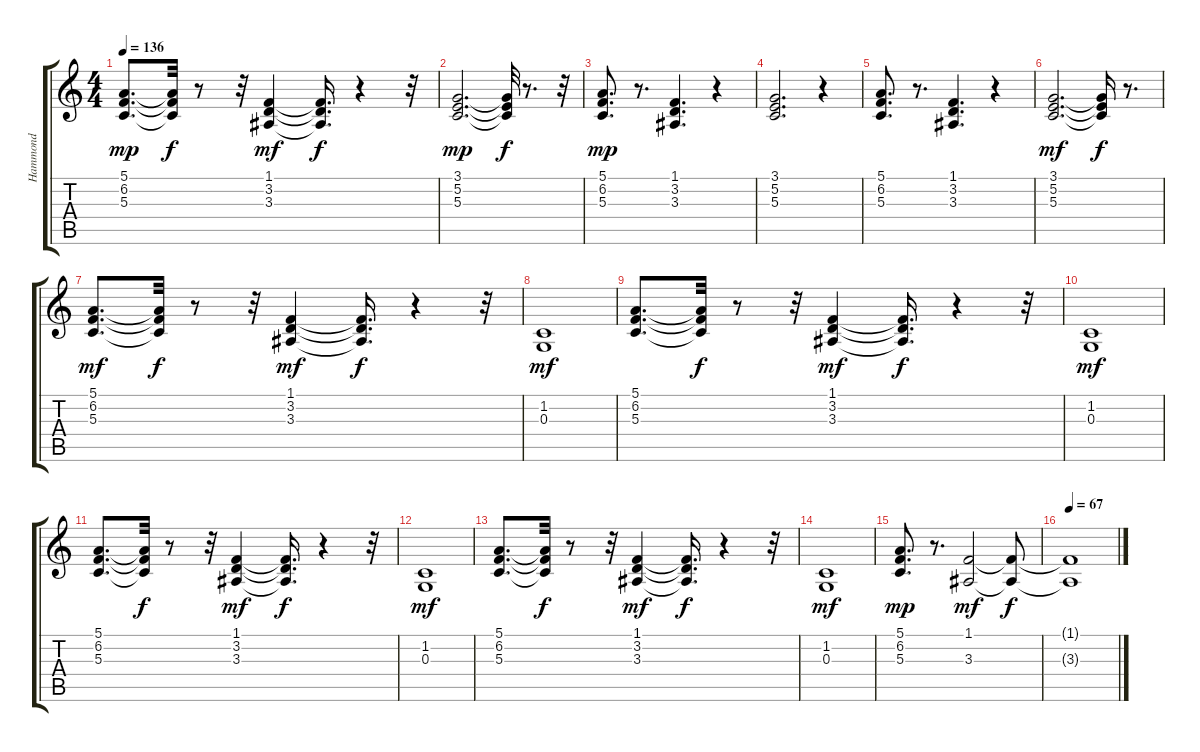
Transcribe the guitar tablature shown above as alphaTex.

\track ("Hammond" "Hammond") {instrument drawbarorgan}
\staff {score tabs}
\tuning (E4 B3 G3 D3 A2 E2) {hide}
\ts (4 4)
\tempo 136
\clef g2
\ks c
(5.1 6.2 5.3).8{d dy mp} (5.1{t} 6.2{t} 5.3{t}).32{dy f} r.8 r.32 (1.1 3.2 3.3).4{dy mf} (1.1{t} 3.2{t} 3.3{t}).16{d dy f} r.4 r.32 |
(3.1 5.2 5.3).2{d dy mp} (3.1{t} 5.2{t} 5.3{t}).32{dy f} r.8{d} r.32 |
(5.1 6.2 5.3).8{d dy mp} r.8{d} (1.1 3.2 3.3).4{d} r.4 |
(3.1 5.2 5.3).2{d} r.4 |
(5.1 6.2 5.3).8{d} r.8{d} (1.1 3.2 3.3).4{d} r.4 |
(3.1 5.2 5.3).2{d dy mf} (3.1{t} 5.2{t} 5.3{t}).16{dy f} r.8{d} |
(5.1 6.2 5.3).8{d dy mf} (5.1{t} 6.2{t} 5.3{t}).32{dy f} r.8 r.32 (1.1 3.2 3.3).4{dy mf} (1.1{t} 3.2{t} 3.3{t}).16{d dy f} r.4 r.32 |
(1.2 0.3).1{dy mf} |
(5.1 6.2 5.3).8{d} (5.1{t} 6.2{t} 5.3{t}).32{dy f} r.8 r.32 (1.1 3.2 3.3).4{dy mf} (1.1{t} 3.2{t} 3.3{t}).16{d dy f} r.4 r.32 |
(1.2 0.3).1{dy mf} |
(5.1 6.2 5.3).8{d} (5.1{t} 6.2{t} 5.3{t}).32{dy f} r.8 r.32 (1.1 3.2 3.3).4{dy mf} (1.1{t} 3.2{t} 3.3{t}).16{d dy f} r.4 r.32 |
(1.2 0.3).1{dy mf} |
(5.1 6.2 5.3).8{d} (5.1{t} 6.2{t} 5.3{t}).32{dy f} r.8 r.32 (1.1 3.2 3.3).4{dy mf} (1.1{t} 3.2{t} 3.3{t}).16{d dy f} r.4 r.32 |
(1.2 0.3).1{dy mf} |
(5.1 6.2 5.3).8{d dy mp} r.8{d} (1.1 3.3).2{dy mf} (1.1{t} 3.3{t}).8{dy f} |
\tempo 67
(1.1{t} 3.3{t}).1
